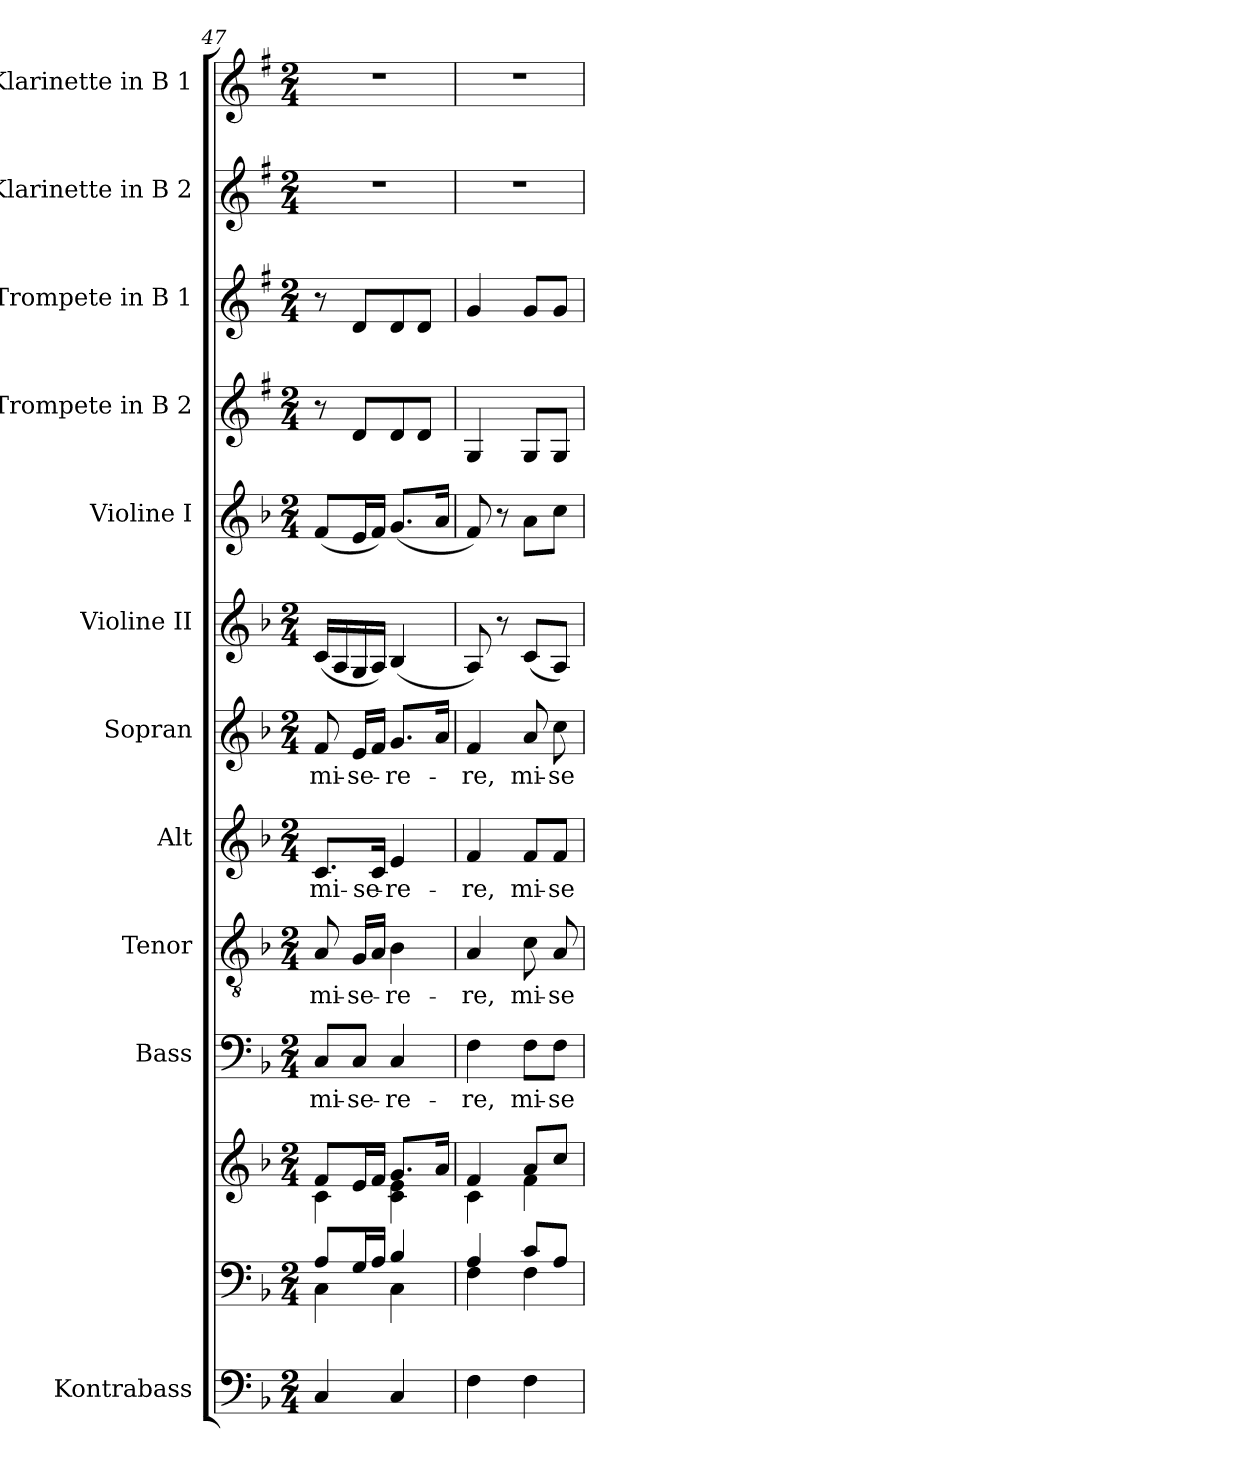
**kern	**kern	**kern	**kern	**text	**kern	**text	**kern	**text	**kern	**text	**kern	**kern	**kern	**kern	**kern	**kern
*part12	*part11	*part11	*part10	*part10	*part9	*part9	*part8	*part8	*part7	*part7	*part6	*part5	*part4	*part3	*part2	*part1
*staff13	*staff12	*staff11	*staff10	*staff10	*staff9	*staff9	*staff8	*staff8	*staff7	*staff7	*staff6	*staff5	*staff4	*staff3	*staff2	*staff1
*I"Kontrabass	*	*	*I"Bass	*	*I"Tenor	*	*I"Alt	*	*I"Sopran	*	*I"Violine II	*I"Violine I	*I"Trompete in B 2	*I"Trompete in B 1	*I"Klarinette in B 2	*I"Klarinette in B 1
*I'Kb.	*	*	*I'B	*	*I'T	*	*I'A	*	*I'S	*	*I'Vl. II	*I'Vl. I	*	*	*	*
*clefF4	*clefF4	*clefG2	*clefF4	*	*clefGv2	*	*clefG2	*	*clefG2	*	*clefG2	*clefG2	*clefG2	*clefG2	*clefG2	*clefG2
*ITrd7c12	*	*	*	*	*	*	*	*	*	*	*	*	*ITrd1c2	*ITrd1c2	*ITrd1c2	*ITrd1c2
*k[b-]	*k[b-]	*k[b-]	*k[b-]	*	*k[b-]	*	*k[b-]	*	*k[b-]	*	*k[b-]	*k[b-]	*k[b-]	*k[b-]	*k[b-]	*k[b-]
*F:	*F:	*F:	*F:	*	*F:	*	*F:	*	*F:	*	*F:	*F:	*F:	*F:	*F:	*F:
*M2/4	*M2/4	*M2/4	*M2/4	*	*M2/4	*	*M2/4	*	*M2/4	*	*M2/4	*M2/4	*M2/4	*M2/4	*M2/4	*M2/4
=47	=47	=47	=47	=47	=47	=47	=47	=47	=47	=47	=47	=47	=47	=47	=47	=47
*	*^	*^	*	*	*	*	*	*	*	*	*	*	*	*	*	*
!	!	!	!	!	!	!LO:LY:b	!	!LO:LY:b	!	!LO:LY:b	!	!LO:LY:b	!	!	!	!	!	!
4CC/	8A/L	4C\	8f/L	4c\	8C/L	mi-	8A/	mi-	8.c/L	mi-	8f/	mi-	(<16c/LL	(<8f/L	8r	8r	2r	2r
.	.	.	.	.	.	.	.	.	.	.	.	.	16A/	.	.	.	.	.
!	!	!	!	!	!	!LO:LY:b	!	!LO:LY:b	!	!	!	!LO:LY:b	!	!	!	!	!	!
.	16G/L	.	16e/L	.	8C/J	-se-	16G/LL	-se-	.	.	16e/LL	-se-	16G/	16e/L	8c/L	8c/L	.	.
!	!	!	!	!	!	!	!	!	!	!LO:LY:b	!	!	!	!	!	!	!	!
.	16A/JJ	.	16f/JJ	.	.	.	16A/JJ	.	16c/Jk	-se-	16f/JJ	.	16A/JJ)	16f/JJ)	.	.	.	.
!	!	!	!	!	!	!LO:LY:b	!	!LO:LY:b	!	!LO:LY:b	!	!LO:LY:b	!	!	!	!	!	!
4CC/	4B-/	4C\	8.g/L	4c\ 4e\	4C/	-re-	4B-\	-re-	4e/	-re-	8.g/L	-re-	(<4B-/	(<8.g/L	8c/	8c/	.	.
.	.	.	.	.	.	.	.	.	.	.	.	.	.	.	8c/J	8c/J	.	.
.	.	.	16a/Jk	.	.	.	.	.	.	.	16a/Jk	.	.	16a/Jk	.	.	.	.
=48	=48	=48	=48	=48	=48	=48	=48	=48	=48	=48	=48	=48	=48	=48	=48	=48	=48	=48
!	!	!	!	!	!	!LO:LY:b	!	!LO:LY:b	!	!LO:LY:b	!	!LO:LY:b	!	!	!	!	!	!
4FF\	4A/	4F\	4f/	4c\	4F\	-re,	4A/	-re,	4f/	-re,	4f/	-re,	8A/)	8f/)	4F/	4f/	2r	2r
.	.	.	.	.	.	.	.	.	.	.	.	.	8r	8r	.	.	.	.
!	!	!	!	!	!	!LO:LY:b	!	!LO:LY:b	!	!LO:LY:b	!	!LO:LY:b	!	!	!	!	!	!
4FF\	8c/L	4F\	8a/L	4f\	8F\L	mi-	8c\	mi-	8f/L	mi-	8a/	mi-	(<8c/L	8a\L	8F/L	8f/L	.	.
!	!	!	!	!	!	!LO:LY:b	!	!LO:LY:b	!	!LO:LY:b	!	!LO:LY:b	!	!	!	!	!	!
.	8A/J	.	8cc/J	.	8F\J	-se-	8A/	-se-	8f/J	-se-	8cc\	-se-	8A/J)	8cc\J	8F/J	8f/J	.	.
*	*v	*v	*	*	*	*	*	*	*	*	*	*	*	*	*	*	*	*
*	*	*v	*v	*	*	*	*	*	*	*	*	*	*	*	*	*	*
=	=	=	=	=	=	=	=	=	=	=	=	=	=	=	=	=
*-	*-	*-	*-	*-	*-	*-	*-	*-	*-	*-	*-	*-	*-	*-	*-	*-
